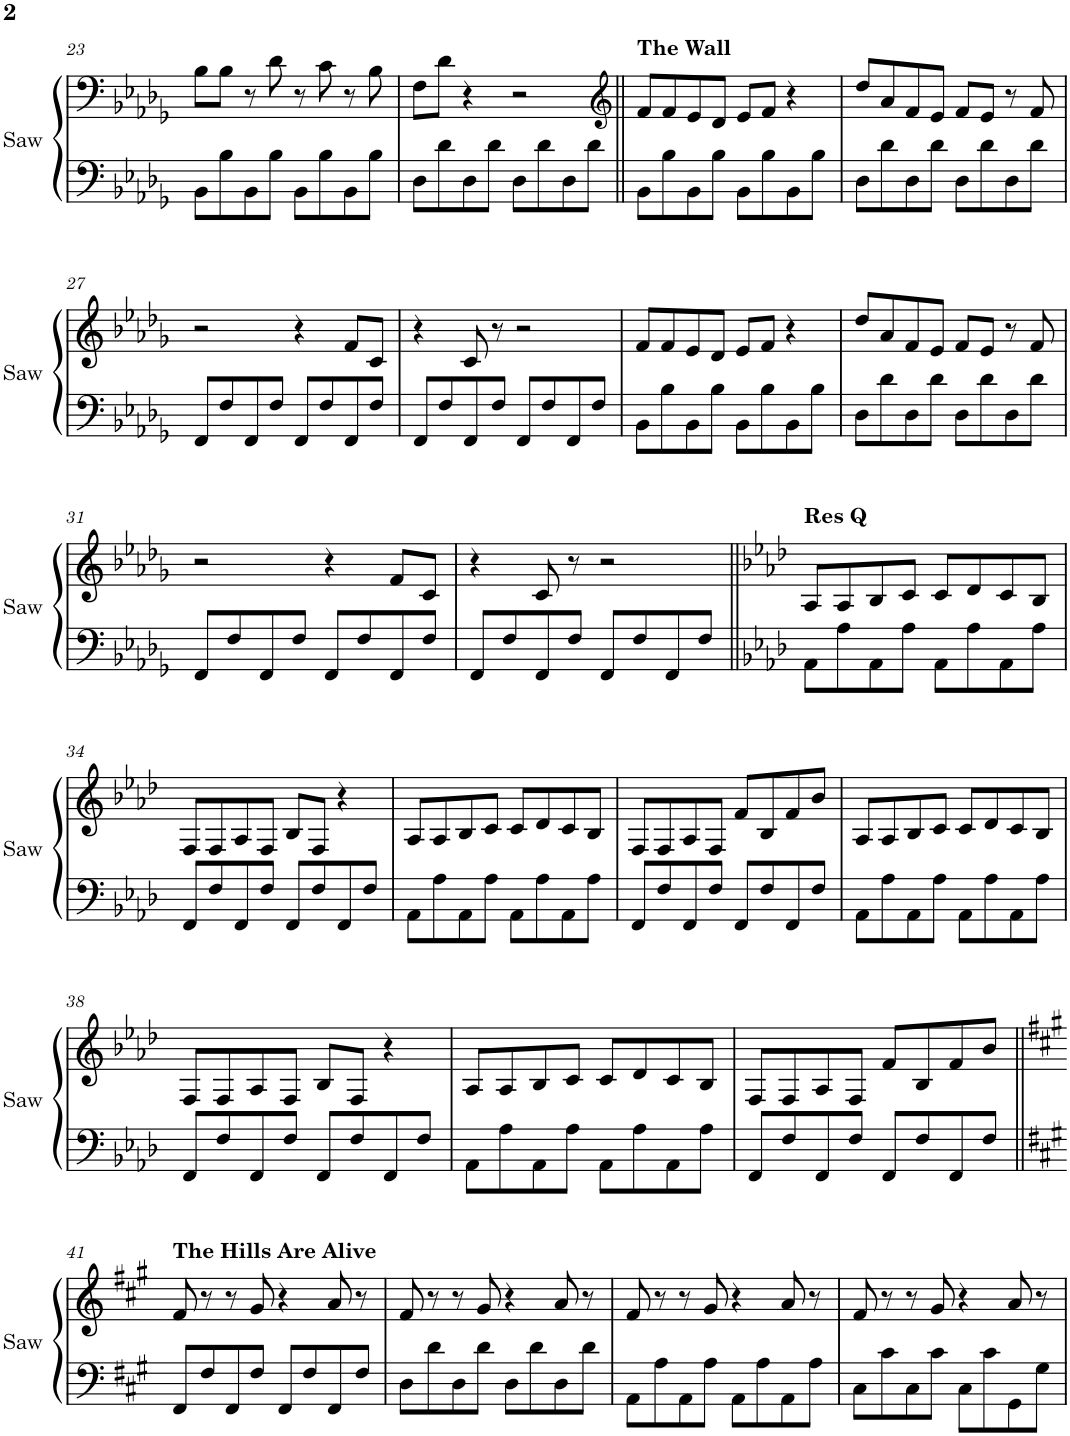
**kern	**kern
*part1	*part1
*staff2	*staff1
*I"Saw Synthesizer	*
*I'Saw	*
!!LO:PB:g=z
*clefF4	*clefF4
*k[b-e-a-d-g-]	*k[b-e-a-d-g-]
*M4/4	*M4/4
*met(c)	*met(c)
=23	=23
8BB-\L	8B-\L
8B-\	8B-\J
8BB-\	8r
8B-\J	8d-\
8BB-\L	8r
8B-\	8c\
8BB-\	8r
8B-\J	8B-\
=24	=24
8D-\L	8F\L
8d-\	8d-\J
8D-\	4r
8d-\J	.
8D-\L	2r
8d-\	.
8D-\	.
8d-\J	.
=25||	=25||
*	*clefG2
!	!LO:TX:a:B:t=The Wall
8BB-\L	8f/L
8B-\	8f/
8BB-\	8e-/
8B-\J	8d-/J
8BB-\L	8e-/L
8B-\	8f/J
8BB-\	4r
8B-\J	.
=26	=26
8D-\L	8dd-/L
8d-\	8a-/
8D-\	8f/
8d-\J	8e-/J
8D-\L	8f/L
8d-\	8e-/J
8D-\	8r
8d-\J	8f/
!!LO:LB:g=z
=27	=27
8FF/L	2r
8F/	.
8FF/	.
8F/J	.
8FF/L	4r
8F/	.
8FF/	8f/L
8F/J	8c/J
=28	=28
8FF/L	4r
8F/	.
8FF/	8c/
8F/J	8r
8FF/L	2r
8F/	.
8FF/	.
8F/J	.
=29	=29
8BB-\L	8f/L
8B-\	8f/
8BB-\	8e-/
8B-\J	8d-/J
8BB-\L	8e-/L
8B-\	8f/J
8BB-\	4r
8B-\J	.
=30	=30
8D-\L	8dd-/L
8d-\	8a-/
8D-\	8f/
8d-\J	8e-/J
8D-\L	8f/L
8d-\	8e-/J
8D-\	8r
8d-\J	8f/
!!LO:LB:g=z
=31	=31
8FF/L	2r
8F/	.
8FF/	.
8F/J	.
8FF/L	4r
8F/	.
8FF/	8f/L
8F/J	8c/J
=32	=32
8FF/L	4r
8F/	.
8FF/	8c/
8F/J	8r
8FF/L	2r
8F/	.
8FF/	.
8F/J	.
=33||	=33||
*k[b-e-a-d-]	*k[b-e-a-d-]
!	!LO:TX:a:B:t=Res Q
8AA-\L	8A-/L
8A-\	8A-/
8AA-\	8B-/
8A-\J	8c/J
8AA-\L	8c/L
8A-\	8d-/
8AA-\	8c/
8A-\J	8B-/J
!!LO:LB:g=z
=34	=34
8FF/L	8F/L
8F/	8F/
8FF/	8A-/
8F/J	8F/J
8FF/L	8B-/L
8F/	8F/J
8FF/	4r
8F/J	.
=35	=35
8AA-\L	8A-/L
8A-\	8A-/
8AA-\	8B-/
8A-\J	8c/J
8AA-\L	8c/L
8A-\	8d-/
8AA-\	8c/
8A-\J	8B-/J
=36	=36
8FF/L	8F/L
8F/	8F/
8FF/	8A-/
8F/J	8F/J
8FF/L	8f/L
8F/	8B-/
8FF/	8f/
8F/J	8b-/J
=37	=37
8AA-\L	8A-/L
8A-\	8A-/
8AA-\	8B-/
8A-\J	8c/J
8AA-\L	8c/L
8A-\	8d-/
8AA-\	8c/
8A-\J	8B-/J
!!LO:LB:g=z
=38	=38
8FF/L	8F/L
8F/	8F/
8FF/	8A-/
8F/J	8F/J
8FF/L	8B-/L
8F/	8F/J
8FF/	4r
8F/J	.
=39	=39
8AA-\L	8A-/L
8A-\	8A-/
8AA-\	8B-/
8A-\J	8c/J
8AA-\L	8c/L
8A-\	8d-/
8AA-\	8c/
8A-\J	8B-/J
=40	=40
8FF/L	8F/L
8F/	8F/
8FF/	8A-/
8F/J	8F/J
8FF/L	8f/L
8F/	8B-/
8FF/	8f/
8F/J	8b-/J
!!LO:LB:g=z
=41||	=41||
*k[f#c#g#]	*k[f#c#g#]
!	!LO:TX:a:B:t=The Hills Are Alive
8FF#/L	8f#/
8F#/	8r
8FF#/	8r
8F#/J	8g#/
8FF#/L	4r
8F#/	.
8FF#/	8a/
8F#/J	8r
=42	=42
8D\L	8f#/
8d\	8r
8D\	8r
8d\J	8g#/
8D\L	4r
8d\	.
8D\	8a/
8d\J	8r
=43	=43
8AA\L	8f#/
8A\	8r
8AA\	8r
8A\J	8g#/
8AA\L	4r
8A\	.
8AA\	8a/
8A\J	8r
=44	=44
8C#\L	8f#/
8c#\	8r
8C#\	8r
8c#\J	8g#/
8C#\L	4r
8c#\	.
8GG#\	8a/
8G#\J	8r
=	=
*-	*-
